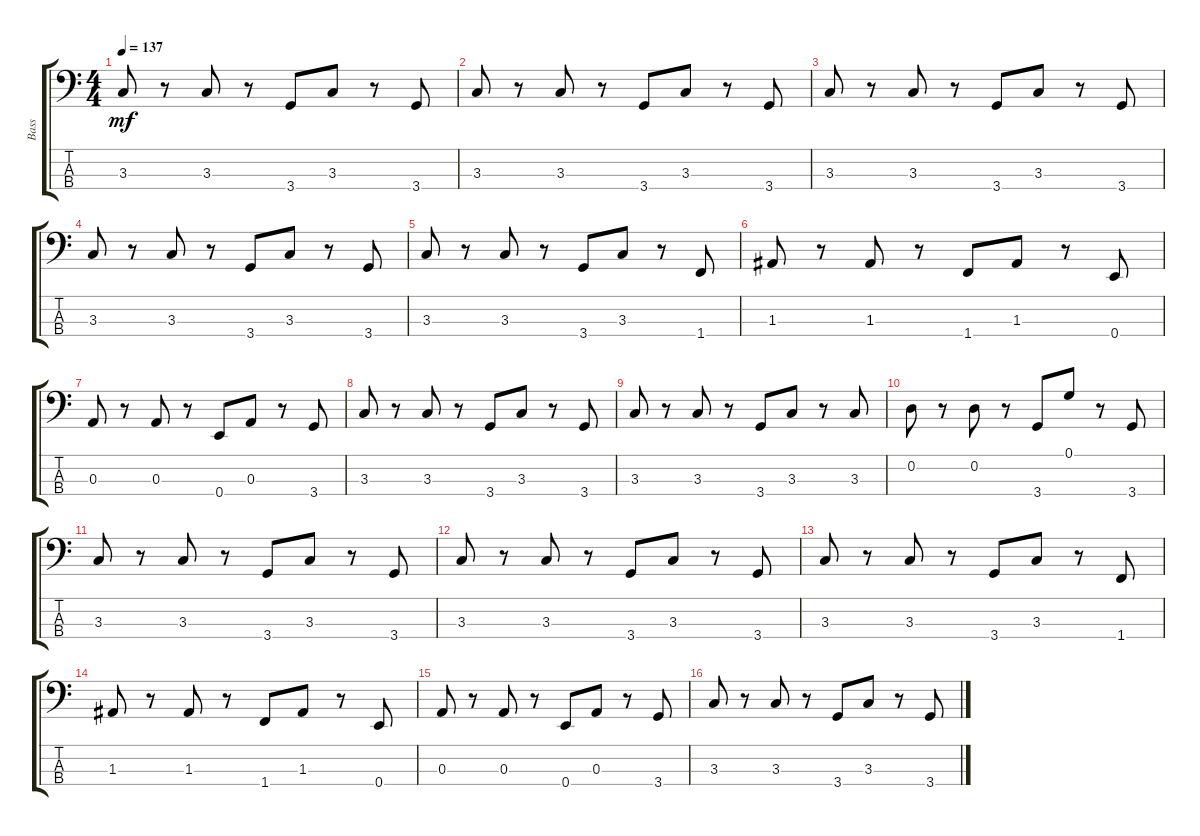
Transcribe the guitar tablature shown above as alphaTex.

\track ("Bass" "Bass") {instrument electricbasspick}
\staff {score tabs}
\tuning (G2 D2 A1 E1) {hide}
\ts (4 4)
\tempo 137
\clef f4
\ks c
3.3.8{dy mf} r.8 3.3.8 r.8 3.4.8 3.3.8 r.8 3.4.8 |
3.3.8 r.8 3.3.8 r.8 3.4.8 3.3.8 r.8 3.4.8 |
3.3.8 r.8 3.3.8 r.8 3.4.8 3.3.8 r.8 3.4.8 |
3.3.8 r.8 3.3.8 r.8 3.4.8 3.3.8 r.8 3.4.8 |
3.3.8 r.8 3.3.8 r.8 3.4.8 3.3.8 r.8 1.4.8 |
1.3.8 r.8 1.3.8 r.8 1.4.8 1.3.8 r.8 0.4.8 |
0.3.8 r.8 0.3.8 r.8 0.4.8 0.3.8 r.8 3.4.8 |
3.3.8 r.8 3.3.8 r.8 3.4.8 3.3.8 r.8 3.4.8 |
3.3.8 r.8 3.3.8 r.8 3.4.8 3.3.8 r.8 3.3.8 |
0.2.8 r.8 0.2.8 r.8 3.4.8 0.1.8 r.8 3.4.8 |
3.3.8 r.8 3.3.8 r.8 3.4.8 3.3.8 r.8 3.4.8 |
3.3.8 r.8 3.3.8 r.8 3.4.8 3.3.8 r.8 3.4.8 |
3.3.8 r.8 3.3.8 r.8 3.4.8 3.3.8 r.8 1.4.8 |
1.3.8 r.8 1.3.8 r.8 1.4.8 1.3.8 r.8 0.4.8 |
0.3.8 r.8 0.3.8 r.8 0.4.8 0.3.8 r.8 3.4.8 |
3.3.8 r.8 3.3.8 r.8 3.4.8 3.3.8 r.8 3.4.8
